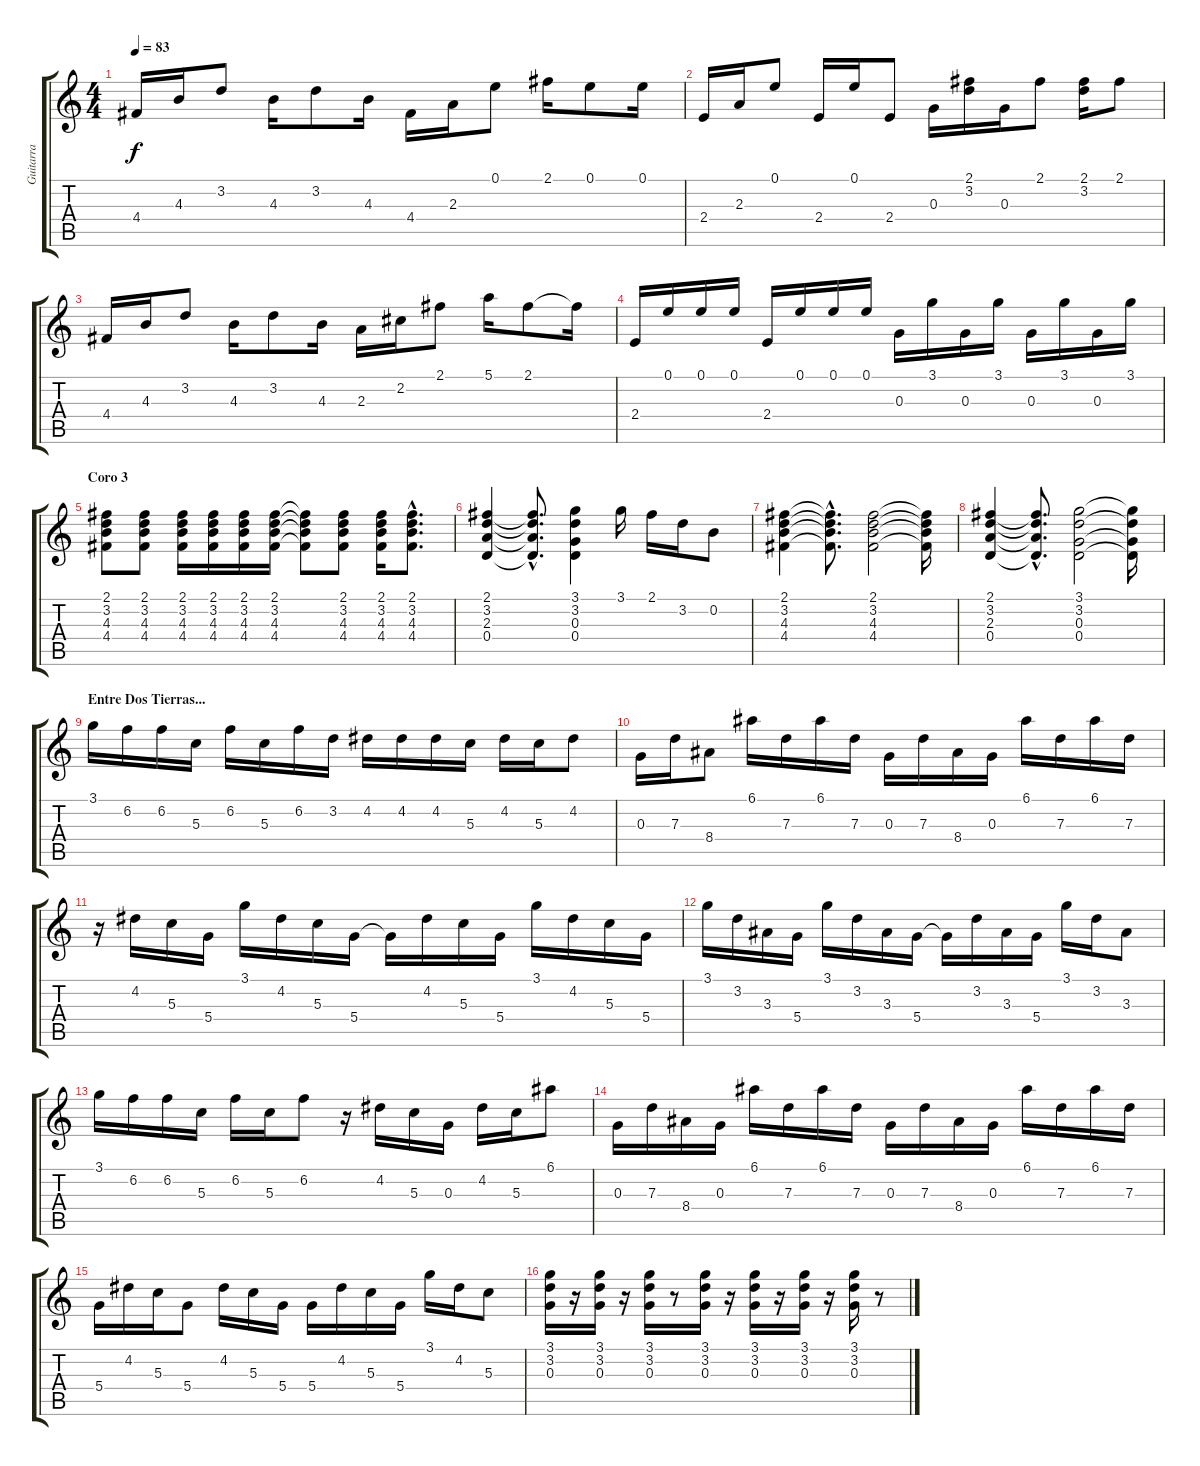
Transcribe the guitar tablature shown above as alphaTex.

\track ("Guitarra" "Guitarra") {instrument electricguitarclean}
\staff {score tabs}
\tuning (E4 B3 G3 D3 A2 E2) {hide}
\ts (4 4)
\tempo 83
\clef g2
\ks c
4.4.16{dy f} 4.3.16 3.2.8 4.3.16 3.2.8 4.3.16 4.4.16 2.3.16 0.1.8 2.1.16 0.1.8 0.1.16 |
2.4.16 2.3.16 0.1.8 2.4.16 0.1.16 2.4.8 0.3.16 (2.1 3.2).16 0.3.16 2.1.8 (2.1 3.2).16 2.1.8 |
4.4.16 4.3.16 3.2.8 4.3.16 3.2.8 4.3.16 2.3.16 2.2.16 2.1.8 5.1.16 2.1.8 2.1{t}.16 |
2.4.16 0.1.16 0.1.16 0.1.16 2.4.16 0.1.16 0.1.16 0.1.16 0.3.16 3.1.16 0.3.16 3.1.16 0.3.16 3.1.16 0.3.16 3.1.16 |
\section ("" "Coro 3")
(2.1 3.2 4.3 4.4).8{volume 11 instrument distortionguitar} (2.1 3.2 4.3 4.4).8 (2.1 3.2 4.3 4.4).16 (2.1 3.2 4.3 4.4).16 (2.1 3.2 4.3 4.4).16 (2.1 3.2 4.3 4.4).16 (2.1{t} 3.2{t} 4.3{t} 4.4{t}).8 (2.1 3.2 4.3 4.4).8 (2.1 3.2 4.3 4.4).16 (2.1{hac} 3.2{hac} 4.3{hac} 4.4{hac}).8{d} |
(2.1 3.2 2.3 0.4).4{instrument distortionguitar} (2.1{hac t} 3.2{hac t} 2.3{hac t} 0.4{hac t}).8{d} (3.1 3.2 0.3 0.4).4 3.1.16 2.1.16 3.2.16 0.2.8 |
(2.1 3.2 4.3 4.4).4{instrument distortionguitar} (2.1{hac t} 3.2{hac t} 4.3{hac t} 4.4{hac t}).8{d} (2.1 3.2 4.3 4.4).2 (2.1{t} 3.2{t} 4.3{t} 4.4{t}).16 |
(2.1 3.2 2.3 0.4).4{instrument distortionguitar} (2.1{hac t} 3.2{hac t} 2.3{hac t} 0.4{hac t}).8{d} (3.1 3.2 0.3 0.4).2 (3.1{t} 3.2{t} 0.3{t} 0.4{t}).16 |
\section ("" "Entre Dos Tierras...")
3.1.16 6.2.16 6.2.16 5.3.16 6.2.16 5.3.16 6.2.16 3.2.16 4.2.16 4.2.16 4.2.16 5.3.16 4.2.16 5.3.16 4.2.8 |
0.3.16 7.3.16 8.4.8 6.1.16 7.3.16 6.1.16 7.3.16 0.3.16 7.3.16 8.4.16 0.3.16 6.1.16 7.3.16 6.1.16 7.3.16 |
r.16 4.2.16 5.3.16 5.4.16 3.1.16 4.2.16 5.3.16 5.4.16 5.4{t}.16 4.2.16 5.3.16 5.4.16 3.1.16 4.2.16 5.3.16 5.4.16 |
3.1.16 3.2.16 3.3.16 5.4.16 3.1.16 3.2.16 3.3.16 5.4.16 5.4{t}.16 3.2.16 3.3.16 5.4.16 3.1.16 3.2.16 3.3.8 |
3.1.16 6.2.16 6.2.16 5.3.16 6.2.16 5.3.16 6.2.8 r.16 4.2.16 5.3.16 0.3.16 4.2.16 5.3.16 6.1.8 |
0.3.16 7.3.16 8.4.16 0.3.16 6.1.16 7.3.16 6.1.16 7.3.16 0.3.16 7.3.16 8.4.16 0.3.16 6.1.16 7.3.16 6.1.16 7.3.16 |
5.4.16 4.2.16 5.3.16 5.4.8 4.2.16 5.3.16 5.4.16 5.4.16 4.2.16 5.3.16 5.4.16 3.1.16 4.2.16 5.3.8 |
(3.1 3.2 0.3).16 r.16 (3.1 3.2 0.3).16 r.16 (3.1 3.2 0.3).16 r.8 (3.1 3.2 0.3).16 r.16 (3.1 3.2 0.3).16 r.16 (3.1 3.2 0.3).16 r.16 (3.1 3.2 0.3).16 r.8
